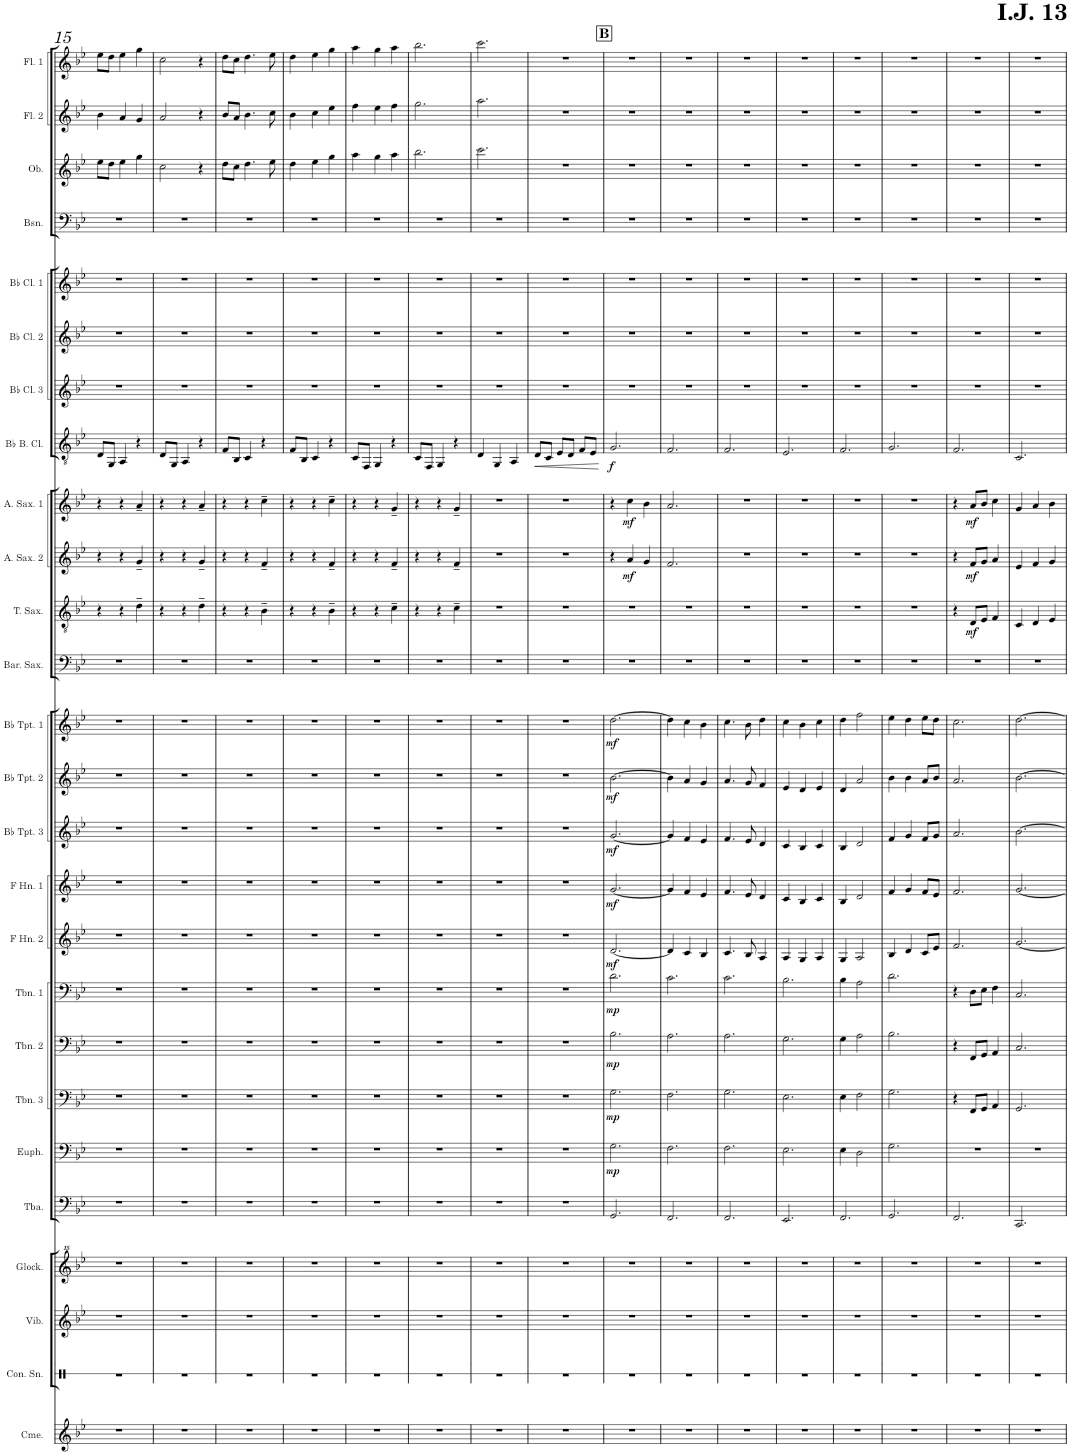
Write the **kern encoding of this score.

**kern	**kern	**kern	**kern	**kern	**kern	**dynam	**kern	**dynam	**kern	**dynam	**kern	**dynam	**kern	**dynam	**kern	**dynam	**kern	**dynam	**kern	**dynam	**kern	**dynam	**kern	**kern	**dynam	**kern	**dynam	**kern	**dynam	**kern	**dynam	**kern	**kern	**kern	**kern	**kern	**kern	**kern
*part26	*part25	*part24	*part23	*part22	*part21	*part21	*part20	*part20	*part19	*part19	*part18	*part18	*part17	*part17	*part16	*part16	*part15	*part15	*part14	*part14	*part13	*part13	*part12	*part11	*part11	*part10	*part10	*part9	*part9	*part8	*part8	*part7	*part6	*part5	*part4	*part3	*part2	*part1
*staff26	*staff25	*staff24	*staff23	*staff22	*staff21	*staff21	*staff20	*staff20	*staff19	*staff19	*staff18	*staff18	*staff17	*staff17	*staff16	*staff16	*staff15	*staff15	*staff14	*staff14	*staff13	*staff13	*staff12	*staff11	*staff11	*staff10	*staff10	*staff9	*staff9	*staff8	*staff8	*staff7	*staff6	*staff5	*staff4	*staff3	*staff2	*staff1
*I"Chimes	*I"Concert Snare Drum	*I"Vibraphone	*I"Timpani	*I"Tuba	*I"Euphonium	*	*I"Trombone 3	*	*I"Trombone 2	*	*I"Trombone 1	*	*I"Horn in F 2	*	*I"Horn in F 1	*	*I"Bb Trumpet 3	*	*I"Bb Trumpet 2	*	*I"Bb Trumpet 1	*	*I"Baritone Saxophone	*I"Tenor Saxophone	*	*I"Alto Saxophone 2	*	*I"Alto Saxophone 1	*	*I"Bb Bass Clarinet	*	*I"Bb Clarinet 3	*I"Bb Clarinet 2	*I"Bb Clarinet 1	*I"Bassoon	*I"Oboe	*I"Flute 2	*I"Flute 1
*I'Cme.	*I'Con. Sn.	*I'Vib.	*I'Timp.	*I'Tba.	*I'Euph.	*	*I'Tbn. 3	*	*I'Tbn. 2	*	*I'Tbn. 1	*	*	*	*	*	*I'Bb Tpt. 3	*	*I'Bb Tpt. 2	*	*I'Bb Tpt. 1	*	*I'Bar. Sax.	*I'T. Sax.	*	*I'A. Sax. 2	*	*I'A. Sax. 1	*	*I'Bb B. Cl.	*	*I'Bb Cl. 3	*I'Bb Cl. 2	*I'Bb Cl. 1	*I'Bsn.	*I'Ob.	*I'Fl. 2	*I'Fl. 1
!!LO:PB:g=z
*clefG2	*clefX	*clefG2	*clefG^^2	*clefF4	*clefF4	*	*clefF4	*	*clefF4	*	*clefF4	*	*clefG2	*	*clefG2	*	*clefG2	*	*clefG2	*	*clefG2	*	*clefF4	*clefGv2	*	*clefG2	*	*clefG2	*	*clefGv2	*	*clefG2	*clefG2	*clefG2	*clefF4	*clefG2	*clefG2	*clefG2
*	*	*	*	*	*	*	*	*	*	*	*	*	*ITrd4c7	*	*ITrd4c7	*	*ITrd1c2	*	*ITrd1c2	*	*ITrd1c2	*	*ITrd12c21	*ITrd8c14	*	*ITrd5c9	*	*ITrd5c9	*	*ITrd8c14	*	*ITrd1c2	*ITrd1c2	*ITrd1c2	*	*	*	*
*k[b-e-]	*k[]	*k[b-e-]	*k[b-e-]	*k[b-e-]	*k[b-e-]	*	*k[b-e-]	*	*k[b-e-]	*	*k[b-e-]	*	*k[b-e-]	*	*k[b-e-]	*	*k[b-e-]	*	*k[b-e-]	*	*k[b-e-]	*	*k[b-e-]	*k[b-e-]	*	*k[b-e-]	*	*k[b-e-]	*	*k[b-e-]	*	*k[b-e-]	*k[b-e-]	*k[b-e-]	*k[b-e-]	*k[b-e-]	*k[b-e-]	*k[b-e-]
*M3/4	*M3/4	*M3/4	*M3/4	*M3/4	*M3/4	*	*M3/4	*	*M3/4	*	*M3/4	*	*M3/4	*	*M3/4	*	*M3/4	*	*M3/4	*	*M3/4	*	*M3/4	*M3/4	*	*M3/4	*	*M3/4	*	*M3/4	*	*M3/4	*M3/4	*M3/4	*M3/4	*M3/4	*M3/4	*M3/4
=15	=15	=15	=15	=15	=15	=15	=15	=15	=15	=15	=15	=15	=15	=15	=15	=15	=15	=15	=15	=15	=15	=15	=15	=15	=15	=15	=15	=15	=15	=15	=15	=15	=15	=15	=15	=15	=15	=15
2.r	2.r	2.r	2.r	2.r	2.r	.	2.r	.	2.r	.	2.r	.	2.r	.	2.r	.	2.r	.	2.r	.	2.r	.	2.r	4r	.	4r	.	4r	.	8D/L	.	2.r	2.r	2.r	2.r	8ee-\L	4b-\	8ee-\L
.	.	.	.	.	.	.	.	.	.	.	.	.	.	.	.	.	.	.	.	.	.	.	.	.	.	.	.	.	.	8GG/J	.	.	.	.	.	8dd\J	.	8dd\J
.	.	.	.	.	.	.	.	.	.	.	.	.	.	.	.	.	.	.	.	.	.	.	.	4r	.	4r	.	4r	.	4AA/	.	.	.	.	.	4ee-\	4a/	4ee-\
.	.	.	.	.	.	.	.	.	.	.	.	.	.	.	.	.	.	.	.	.	.	.	.	4d~\	.	4g~/	.	4a~/	.	4r	.	.	.	.	.	4gg\	4g/	4gg\
=16	=16	=16	=16	=16	=16	=16	=16	=16	=16	=16	=16	=16	=16	=16	=16	=16	=16	=16	=16	=16	=16	=16	=16	=16	=16	=16	=16	=16	=16	=16	=16	=16	=16	=16	=16	=16	=16	=16
2.r	2.r	2.r	2.r	2.r	2.r	.	2.r	.	2.r	.	2.r	.	2.r	.	2.r	.	2.r	.	2.r	.	2.r	.	2.r	4r	.	4r	.	4r	.	8D/L	.	2.r	2.r	2.r	2.r	2cc\	2a/	2cc\
.	.	.	.	.	.	.	.	.	.	.	.	.	.	.	.	.	.	.	.	.	.	.	.	.	.	.	.	.	.	8GG/J	.	.	.	.	.	.	.	.
.	.	.	.	.	.	.	.	.	.	.	.	.	.	.	.	.	.	.	.	.	.	.	.	4r	.	4r	.	4r	.	4AA/	.	.	.	.	.	.	.	.
.	.	.	.	.	.	.	.	.	.	.	.	.	.	.	.	.	.	.	.	.	.	.	.	4d~\	.	4g~/	.	4a~/	.	4r	.	.	.	.	.	4r	4r	4r
=17	=17	=17	=17	=17	=17	=17	=17	=17	=17	=17	=17	=17	=17	=17	=17	=17	=17	=17	=17	=17	=17	=17	=17	=17	=17	=17	=17	=17	=17	=17	=17	=17	=17	=17	=17	=17	=17	=17
2.r	2.r	2.r	2.r	2.r	2.r	.	2.r	.	2.r	.	2.r	.	2.r	.	2.r	.	2.r	.	2.r	.	2.r	.	2.r	4r	.	4r	.	4r	.	8F/L	.	2.r	2.r	2.r	2.r	8dd\L	8b-/L	8dd\L
.	.	.	.	.	.	.	.	.	.	.	.	.	.	.	.	.	.	.	.	.	.	.	.	.	.	.	.	.	.	8BB-/J	.	.	.	.	.	8cc\J	8a/J	8cc\J
.	.	.	.	.	.	.	.	.	.	.	.	.	.	.	.	.	.	.	.	.	.	.	.	4r	.	4r	.	4r	.	4C/	.	.	.	.	.	4.dd\	4.b-\	4.dd\
.	.	.	.	.	.	.	.	.	.	.	.	.	.	.	.	.	.	.	.	.	.	.	.	4B-~\	.	4f~/	.	4cc~\	.	4r	.	.	.	.	.	.	.	.
.	.	.	.	.	.	.	.	.	.	.	.	.	.	.	.	.	.	.	.	.	.	.	.	.	.	.	.	.	.	.	.	.	.	.	.	8ee-\	8cc\	8ee-\
=18	=18	=18	=18	=18	=18	=18	=18	=18	=18	=18	=18	=18	=18	=18	=18	=18	=18	=18	=18	=18	=18	=18	=18	=18	=18	=18	=18	=18	=18	=18	=18	=18	=18	=18	=18	=18	=18	=18
2.r	2.r	2.r	2.r	2.r	2.r	.	2.r	.	2.r	.	2.r	.	2.r	.	2.r	.	2.r	.	2.r	.	2.r	.	2.r	4r	.	4r	.	4r	.	8F/L	.	2.r	2.r	2.r	2.r	4dd\	4b-\	4dd\
.	.	.	.	.	.	.	.	.	.	.	.	.	.	.	.	.	.	.	.	.	.	.	.	.	.	.	.	.	.	8BB-/J	.	.	.	.	.	.	.	.
.	.	.	.	.	.	.	.	.	.	.	.	.	.	.	.	.	.	.	.	.	.	.	.	4r	.	4r	.	4r	.	4C/	.	.	.	.	.	4ee-\	4cc\	4ee-\
.	.	.	.	.	.	.	.	.	.	.	.	.	.	.	.	.	.	.	.	.	.	.	.	4B-~\	.	4f~/	.	4cc~\	.	4r	.	.	.	.	.	4gg\	4ee-\	4gg\
=19	=19	=19	=19	=19	=19	=19	=19	=19	=19	=19	=19	=19	=19	=19	=19	=19	=19	=19	=19	=19	=19	=19	=19	=19	=19	=19	=19	=19	=19	=19	=19	=19	=19	=19	=19	=19	=19	=19
2.r	2.r	2.r	2.r	2.r	2.r	.	2.r	.	2.r	.	2.r	.	2.r	.	2.r	.	2.r	.	2.r	.	2.r	.	2.r	4r	.	4r	.	4r	.	8C/L	.	2.r	2.r	2.r	2.r	4aa\	4ff\	4aa\
.	.	.	.	.	.	.	.	.	.	.	.	.	.	.	.	.	.	.	.	.	.	.	.	.	.	.	.	.	.	8FF/J	.	.	.	.	.	.	.	.
.	.	.	.	.	.	.	.	.	.	.	.	.	.	.	.	.	.	.	.	.	.	.	.	4r	.	4r	.	4r	.	4GG/	.	.	.	.	.	4gg\	4ee-\	4gg\
.	.	.	.	.	.	.	.	.	.	.	.	.	.	.	.	.	.	.	.	.	.	.	.	4c~\	.	4f~/	.	4g~/	.	4r	.	.	.	.	.	4aa\	4ff\	4aa\
=20	=20	=20	=20	=20	=20	=20	=20	=20	=20	=20	=20	=20	=20	=20	=20	=20	=20	=20	=20	=20	=20	=20	=20	=20	=20	=20	=20	=20	=20	=20	=20	=20	=20	=20	=20	=20	=20	=20
2.r	2.r	2.r	2.r	2.r	2.r	.	2.r	.	2.r	.	2.r	.	2.r	.	2.r	.	2.r	.	2.r	.	2.r	.	2.r	4r	.	4r	.	4r	.	8C/L	.	2.r	2.r	2.r	2.r	2.bb-\	2.gg\	2.bb-\
.	.	.	.	.	.	.	.	.	.	.	.	.	.	.	.	.	.	.	.	.	.	.	.	.	.	.	.	.	.	8FF/J	.	.	.	.	.	.	.	.
.	.	.	.	.	.	.	.	.	.	.	.	.	.	.	.	.	.	.	.	.	.	.	.	4r	.	4r	.	4r	.	4GG/	.	.	.	.	.	.	.	.
.	.	.	.	.	.	.	.	.	.	.	.	.	.	.	.	.	.	.	.	.	.	.	.	4c~\	.	4f~/	.	4g~/	.	4r	.	.	.	.	.	.	.	.
=21	=21	=21	=21	=21	=21	=21	=21	=21	=21	=21	=21	=21	=21	=21	=21	=21	=21	=21	=21	=21	=21	=21	=21	=21	=21	=21	=21	=21	=21	=21	=21	=21	=21	=21	=21	=21	=21	=21
2.r	2.r	2.r	2.r	2.r	2.r	.	2.r	.	2.r	.	2.r	.	2.r	.	2.r	.	2.r	.	2.r	.	2.r	.	2.r	2.r	.	2.r	.	2.r	.	4D/	.	2.r	2.r	2.r	2.r	2.ccc\	2.aa\	2.ccc\
.	.	.	.	.	.	.	.	.	.	.	.	.	.	.	.	.	.	.	.	.	.	.	.	.	.	.	.	.	.	4GG/	.	.	.	.	.	.	.	.
.	.	.	.	.	.	.	.	.	.	.	.	.	.	.	.	.	.	.	.	.	.	.	.	.	.	.	.	.	.	4AA/	.	.	.	.	.	.	.	.
=22	=22	=22	=22	=22	=22	=22	=22	=22	=22	=22	=22	=22	=22	=22	=22	=22	=22	=22	=22	=22	=22	=22	=22	=22	=22	=22	=22	=22	=22	=22	=22	=22	=22	=22	=22	=22	=22	=22
!	!	!	!	!	!	!	!	!	!	!	!	!	!	!	!	!	!	!	!	!	!	!	!	!	!	!	!	!	!	!	!LO:HP:b	!	!	!	!	!	!	!
2.r	2.r	2.r	2.r	2.r	2.r	.	2.r	.	2.r	.	2.r	.	2.r	.	2.r	.	2.r	.	2.r	.	2.r	.	2.r	2.r	.	2.r	.	2.r	.	8D/L	<	2.r	2.r	2.r	2.r	2.r	2.r	2.r
.	.	.	.	.	.	.	.	.	.	.	.	.	.	.	.	.	.	.	.	.	.	.	.	.	.	.	.	.	.	8C/J	.	.	.	.	.	.	.	.
.	.	.	.	.	.	.	.	.	.	.	.	.	.	.	.	.	.	.	.	.	.	.	.	.	.	.	.	.	.	8E-/L	.	.	.	.	.	.	.	.
.	.	.	.	.	.	.	.	.	.	.	.	.	.	.	.	.	.	.	.	.	.	.	.	.	.	.	.	.	.	8D/J	.	.	.	.	.	.	.	.
.	.	.	.	.	.	.	.	.	.	.	.	.	.	.	.	.	.	.	.	.	.	.	.	.	.	.	.	.	.	8F/L	.	.	.	.	.	.	.	.
.	.	.	.	.	.	.	.	.	.	.	.	.	.	.	.	.	.	.	.	.	.	.	.	.	.	.	.	.	.	8E-/J	.	.	.	.	.	.	.	.
.	.	.	.	.	.	.	.	.	.	.	.	.	.	.	.	.	.	.	.	.	.	.	.	.	.	.	.	.	.	.	[	.	.	.	.	.	.	.
!!LO:REH:place=s1:a:B:cj:fs=14:t=B
=23	=23	=23	=23	=23	=23	=23	=23	=23	=23	=23	=23	=23	=23	=23	=23	=23	=23	=23	=23	=23	=23	=23	=23	=23	=23	=23	=23	=23	=23	=23	=23	=23	=23	=23	=23	=23	=23	=23
!	!	!	!	!	!	!LO:DY:b	!	!LO:DY:b	!	!LO:DY:b	!	!LO:DY:b	!	!LO:DY:b	!	!LO:DY:b	!	!LO:DY:b	!	!LO:DY:b	!	!LO:DY:b	!	!	!	!	!	!	!	!	!LO:DY:b	!	!	!	!	!	!	!
2.r	2.r	2.r	2.r	2.GG/	2.G\	mp	2.G\	mp	2.B-\	mp	2.d\	mp	[2.d/	mf	[2.g/	mf	[2.g/	mf	[2.b-\	mf	[2.dd\	mf	2.r	2.r	.	4r	.	4r	.	2.G/	f	2.r	2.r	2.r	2.r	2.r	2.r	2.r
!	!	!	!	!	!	!	!	!	!	!	!	!	!	!	!	!	!	!	!	!	!	!	!	!	!	!	!LO:DY:b	!	!LO:DY:b	!	!	!	!	!	!	!	!	!
.	.	.	.	.	.	.	.	.	.	.	.	.	.	.	.	.	.	.	.	.	.	.	.	.	.	4a/	mf	4cc\	mf	.	.	.	.	.	.	.	.	.
.	.	.	.	.	.	.	.	.	.	.	.	.	.	.	.	.	.	.	.	.	.	.	.	.	.	4g/	.	4b-\	.	.	.	.	.	.	.	.	.	.
=24	=24	=24	=24	=24	=24	=24	=24	=24	=24	=24	=24	=24	=24	=24	=24	=24	=24	=24	=24	=24	=24	=24	=24	=24	=24	=24	=24	=24	=24	=24	=24	=24	=24	=24	=24	=24	=24	=24
2.r	2.r	2.r	2.r	2.FF/	2.F\	.	2.F\	.	2.A\	.	2.c\	.	4d/]	.	4g/]	.	4g/]	.	4b-\]	.	4dd\]	.	2.r	2.r	.	2.f/	.	2.a/	.	2.F/	.	2.r	2.r	2.r	2.r	2.r	2.r	2.r
.	.	.	.	.	.	.	.	.	.	.	.	.	4c/	.	4f/	.	4f/	.	4a/	.	4cc\	.	.	.	.	.	.	.	.	.	.	.	.	.	.	.	.	.
.	.	.	.	.	.	.	.	.	.	.	.	.	4B-/	.	4e-/	.	4e-/	.	4g/	.	4b-\	.	.	.	.	.	.	.	.	.	.	.	.	.	.	.	.	.
=25	=25	=25	=25	=25	=25	=25	=25	=25	=25	=25	=25	=25	=25	=25	=25	=25	=25	=25	=25	=25	=25	=25	=25	=25	=25	=25	=25	=25	=25	=25	=25	=25	=25	=25	=25	=25	=25	=25
2.r	2.r	2.r	2.r	2.FF/	2.F\	.	2.G\	.	2.A\	.	2.c\	.	4.c/	.	4.f/	.	4.f/	.	4.a/	.	4.cc\	.	2.r	2.r	.	2.r	.	2.r	.	2.F/	.	2.r	2.r	2.r	2.r	2.r	2.r	2.r
.	.	.	.	.	.	.	.	.	.	.	.	.	8B-/	.	8e-/	.	8e-/	.	8g/	.	8b-\	.	.	.	.	.	.	.	.	.	.	.	.	.	.	.	.	.
.	.	.	.	.	.	.	.	.	.	.	.	.	4A/	.	4d/	.	4d/	.	4f/	.	4dd\	.	.	.	.	.	.	.	.	.	.	.	.	.	.	.	.	.
=26	=26	=26	=26	=26	=26	=26	=26	=26	=26	=26	=26	=26	=26	=26	=26	=26	=26	=26	=26	=26	=26	=26	=26	=26	=26	=26	=26	=26	=26	=26	=26	=26	=26	=26	=26	=26	=26	=26
2.r	2.r	2.r	2.r	2.EE-/	2.E-\	.	2.E-\	.	2.G\	.	2.B-\	.	4A/	.	4c/	.	4c/	.	4e-/	.	4cc\	.	2.r	2.r	.	2.r	.	2.r	.	2.E-/	.	2.r	2.r	2.r	2.r	2.r	2.r	2.r
.	.	.	.	.	.	.	.	.	.	.	.	.	4G/	.	4B-/	.	4B-/	.	4d/	.	4b-\	.	.	.	.	.	.	.	.	.	.	.	.	.	.	.	.	.
.	.	.	.	.	.	.	.	.	.	.	.	.	4A/	.	4c/	.	4c/	.	4e-/	.	4cc\	.	.	.	.	.	.	.	.	.	.	.	.	.	.	.	.	.
=27	=27	=27	=27	=27	=27	=27	=27	=27	=27	=27	=27	=27	=27	=27	=27	=27	=27	=27	=27	=27	=27	=27	=27	=27	=27	=27	=27	=27	=27	=27	=27	=27	=27	=27	=27	=27	=27	=27
2.r	2.r	2.r	2.r	2.FF/	4E-\	.	4E-\	.	4G\	.	4B-\	.	4G/	.	4B-/	.	4B-/	.	4d/	.	4dd\	.	2.r	2.r	.	2.r	.	2.r	.	2.F/	.	2.r	2.r	2.r	2.r	2.r	2.r	2.r
.	.	.	.	.	2D\	.	2F\	.	2A\	.	2A\	.	2A/	.	2d/	.	2d/	.	2a/	.	2ff\	.	.	.	.	.	.	.	.	.	.	.	.	.	.	.	.	.
=28	=28	=28	=28	=28	=28	=28	=28	=28	=28	=28	=28	=28	=28	=28	=28	=28	=28	=28	=28	=28	=28	=28	=28	=28	=28	=28	=28	=28	=28	=28	=28	=28	=28	=28	=28	=28	=28	=28
2.r	2.r	2.r	2.r	2.GG/	2.G\	.	2.G\	.	2.B-\	.	2.d\	.	4B-/	.	4f/	.	4f/	.	4b-\	.	4ee-\	.	2.r	2.r	.	2.r	.	2.r	.	2.G/	.	2.r	2.r	2.r	2.r	2.r	2.r	2.r
.	.	.	.	.	.	.	.	.	.	.	.	.	4d/	.	4g/	.	4g/	.	4b-\	.	4dd\	.	.	.	.	.	.	.	.	.	.	.	.	.	.	.	.	.
.	.	.	.	.	.	.	.	.	.	.	.	.	8c/L	.	8f/L	.	8f/L	.	8a/L	.	8ee-\L	.	.	.	.	.	.	.	.	.	.	.	.	.	.	.	.	.
.	.	.	.	.	.	.	.	.	.	.	.	.	8e-/J	.	8e-/J	.	8g/J	.	8b-/J	.	8dd\J	.	.	.	.	.	.	.	.	.	.	.	.	.	.	.	.	.
=29	=29	=29	=29	=29	=29	=29	=29	=29	=29	=29	=29	=29	=29	=29	=29	=29	=29	=29	=29	=29	=29	=29	=29	=29	=29	=29	=29	=29	=29	=29	=29	=29	=29	=29	=29	=29	=29	=29
2.r	2.r	2.r	2.r	2.FF/	2.r	.	4r	.	4r	.	4r	.	2.f/	.	2.f/	.	2.a/	.	2.a/	.	2.cc\	.	2.r	4r	.	4r	.	4r	.	2.F/	.	2.r	2.r	2.r	2.r	2.r	2.r	2.r
!	!	!	!	!	!	!	!	!	!	!	!	!	!	!	!	!	!	!	!	!	!	!	!	!	!LO:DY:b	!	!LO:DY:b	!	!LO:DY:b	!	!	!	!	!	!	!	!	!
.	.	.	.	.	.	.	8FF/L	.	8FF/L	.	8D\L	.	.	.	.	.	.	.	.	.	.	.	.	8D/L	mf	8f/L	mf	8a/L	mf	.	.	.	.	.	.	.	.	.
.	.	.	.	.	.	.	8GG/J	.	8GG/J	.	8E-\J	.	.	.	.	.	.	.	.	.	.	.	.	8E-/J	.	8g/J	.	8b-/J	.	.	.	.	.	.	.	.	.	.
.	.	.	.	.	.	.	4AA/	.	4AA/	.	4F\	.	.	.	.	.	.	.	.	.	.	.	.	4F/	.	4a/	.	4cc\	.	.	.	.	.	.	.	.	.	.
=30	=30	=30	=30	=30	=30	=30	=30	=30	=30	=30	=30	=30	=30	=30	=30	=30	=30	=30	=30	=30	=30	=30	=30	=30	=30	=30	=30	=30	=30	=30	=30	=30	=30	=30	=30	=30	=30	=30
2.r	2.r	2.r	2.r	2.CC/	2.r	.	2.GG/	.	2.C/	.	2.C/	.	[2.g/	.	[2.g/	.	[2.b-\	.	[2.b-\	.	[2.dd\	.	2.r	4C/	.	4e-/	.	4g/	.	2.C/	.	2.r	2.r	2.r	2.r	2.r	2.r	2.r
.	.	.	.	.	.	.	.	.	.	.	.	.	.	.	.	.	.	.	.	.	.	.	.	4D/	.	4f/	.	4a/	.	.	.	.	.	.	.	.	.	.
.	.	.	.	.	.	.	.	.	.	.	.	.	.	.	.	.	.	.	.	.	.	.	.	4E-/	.	4g/	.	4b-\	.	.	.	.	.	.	.	.	.	.
=	=	=	=	=	=	=	=	=	=	=	=	=	=	=	=	=	=	=	=	=	=	=	=	=	=	=	=	=	=	=	=	=	=	=	=	=	=	=
*-	*-	*-	*-	*-	*-	*-	*-	*-	*-	*-	*-	*-	*-	*-	*-	*-	*-	*-	*-	*-	*-	*-	*-	*-	*-	*-	*-	*-	*-	*-	*-	*-	*-	*-	*-	*-	*-	*-
